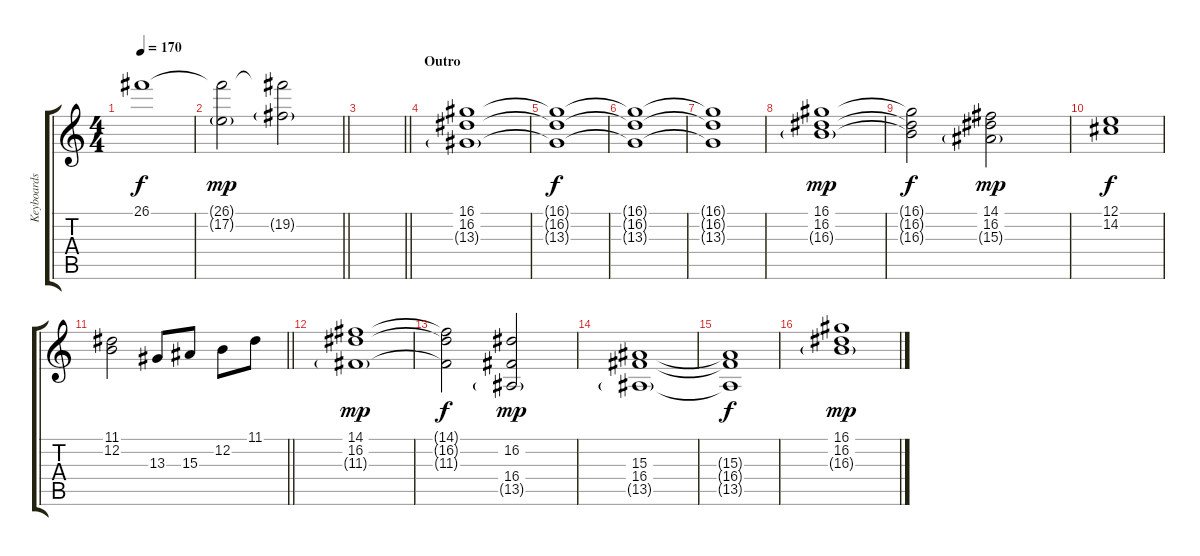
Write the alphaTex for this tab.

\track ("Keyboards" "Keyboards") {instrument stringensemble1}
\staff {score tabs}
\tuning (E4 B3 G3 D3 A2 E2) {hide}
\ts (4 4)
\tempo 170
\clef g2
\ks c
26.1{t}.1{dy f} |
\barLineRight lightlight
(26.1{t} 17.2{g}).2{dy mp} (26.1{t} 19.2{g}).2 |
\barLineRight lightlight
|
\section ("" "Outro")
(16.1 16.2 13.3{g}).1{volume 14 balance 8} |
(16.1{t} 16.2{t} 13.3{t}).1{dy f} |
(16.1{t} 16.2{t} 13.3{t}).1 |
(16.1{t} 16.2{t} 13.3{t}).1 |
(16.1 16.2 16.3{g}).1{dy mp} |
(16.1{t} 16.2{t} 16.3{t}).2{dy f} (14.1 16.2 15.3{g}).2{dy mp} |
(12.1 14.2).1{dy f} |
\barLineRight lightlight
(11.1 12.2).2 13.3.8 15.3.8 12.2.8 11.1.8 |
\section ("" "")
(14.1 16.2 11.3{g}).1{dy mp} |
(14.1{t} 16.2{t} 11.3{t}).2{dy f} (16.2 16.4 13.5{g}).2{dy mp} |
(15.3 16.4 13.5{g}).1 |
(15.3{t} 16.4{t} 13.5{t}).1{dy f} |
(16.1 16.2 16.3{g}).1{dy mp}
